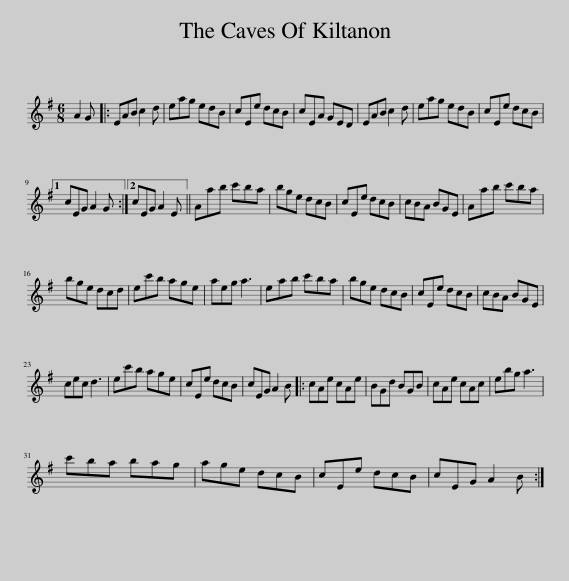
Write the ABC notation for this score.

X:1
L:1/8
M:6/8
I:linebreak $
K:G
V:1 treble
V:1
 A2 G |: EAB c2 d | eag edB | cEe dcB | cEA GED | %5
 EAB c2 d | eag edB | cEe dcB |1$ cEG A2 G :|2 cEG A2 E || %10
 Aab c'ba | bge dcB | cEe dcB | cBA BGE | Aab c'ba |$ %15
 bge dcd | ec'b age | aeg a3 | eab c'ba | bge dcB | %20
 cEe dcB | cBA BGE |$ cec d3 | ec'b age | cEe dcB | %25
 cEG A2 B |: cAe cAe | BGd BGB | cAe cAc | ebg a3 |$ %30
 c'ba bag | age dcB | cEe dcB | cEG A2 B :| %34
